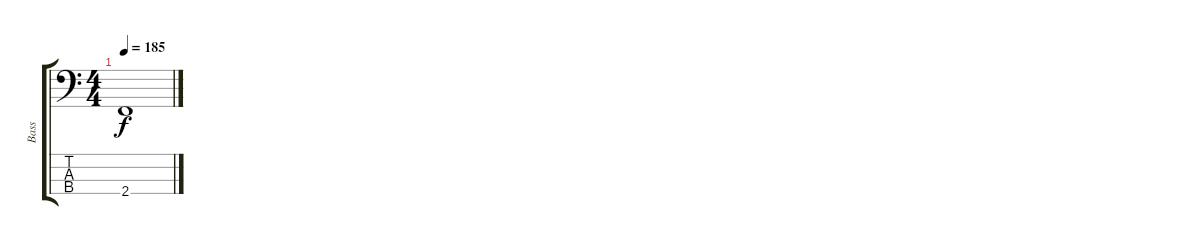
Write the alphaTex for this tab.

\track ("Bass" "Bass") {instrument electricbassfinger}
\staff {score tabs}
\tuning (Gb2 Db2 Ab1 Eb1) {hide}
\ts (4 4)
\tempo 185
\clef f4
\ks c
2.4{t}.1{dy f}
